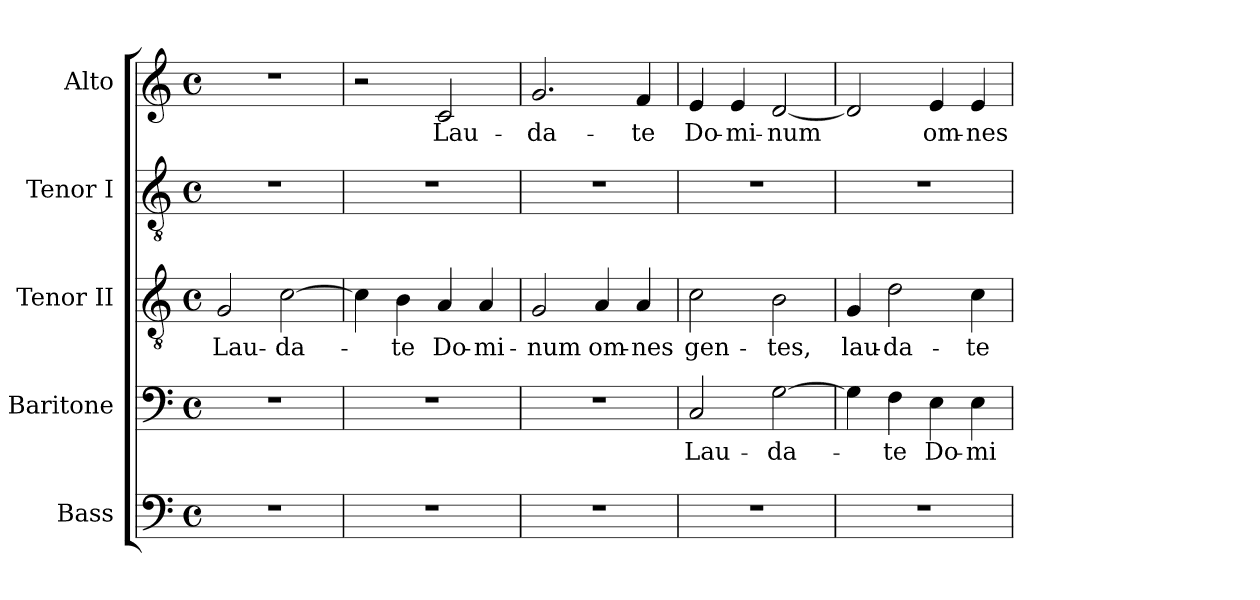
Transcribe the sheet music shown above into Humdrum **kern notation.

**kern	**kern	**text	**kern	**text	**kern	**kern	**text
*part5	*part4	*part4	*part3	*part3	*part2	*part1	*part1
*staff5	*staff4	*staff4	*staff3	*staff3	*staff2	*staff1	*staff1
*I"Bass	*I"Baritone	*	*I"Tenor II	*	*I"Tenor I	*I"Alto	*
!!LO:PB:g=z
*clefF4	*clefF4	*	*clefGv2	*	*clefGv2	*clefG2	*
*	*ITrd7c12	*	*	*	*	*	*
*k[]	*k[]	*	*k[]	*	*k[]	*k[]	*
*C:	*C:	*	*C:	*	*C:	*C:	*
*M4/4	*M4/4	*	*M4/4	*	*M4/4	*M4/4	*
*met(c)	*met(c)	*	*met(c)	*	*met(c)	*met(c)	*
=1	=1	=1	=1	=1	=1	=1	=1
!	!	!	!	!LO:LY:b:color=#000000	!	!	!
1r	1r	.	2Gi/	Lau-	1r	1r	.
!	!	!	!	!LO:LY:b:color=#000000	!	!	!
.	.	.	[>2ci\	-da-	.	.	.
=2	=2	=2	=2	=2	=2	=2	=2
1r	1r	.	4ci\]	.	1r	2r	.
!	!	!	!	!LO:LY:b:color=#000000	!	!	!
.	.	.	4Bi\	-te	.	.	.
!	!	!	!	!LO:LY:b:color=#000000	!	!	!
!	!	!	!	!	!	!	!LO:LY:b:color=#000000
.	.	.	4Ai/	Do-	.	2ci/	Lau-
!	!	!	!	!LO:LY:b:color=#000000	!	!	!
.	.	.	4Ai/	-mi-	.	.	.
=3	=3	=3	=3	=3	=3	=3	=3
!	!	!	!	!LO:LY:b:color=#000000	!	!	!
!	!	!	!	!	!	!	!LO:LY:b:color=#000000
1r	1r	.	2Gi/	-num	1r	2.gi/	-da-
!	!	!	!	!LO:LY:b:color=#000000	!	!	!
.	.	.	4Ai/	om-	.	.	.
!	!	!	!	!LO:LY:b:color=#000000	!	!	!
!	!	!	!	!	!	!	!LO:LY:b:color=#000000
.	.	.	4Ai/	-nes	.	4fi/	-te
=4	=4	=4	=4	=4	=4	=4	=4
!	!	!LO:LY:b:color=#000000	!	!	!	!	!
!	!	!	!	!LO:LY:b:color=#000000	!	!	!
!	!	!	!	!	!	!	!LO:LY:b:color=#000000
1r	2CCi/	Lau-	2ci\	gen-	1r	4ei/	Do-
!	!	!	!	!	!	!	!LO:LY:b:color=#000000
.	.	.	.	.	.	4ei/	-mi-
!	!	!LO:LY:b:color=#000000	!	!	!	!	!
!	!	!	!	!LO:LY:b:color=#000000	!	!	!
!	!	!	!	!	!	!	!LO:LY:b:color=#000000
.	[>2GGi\	-da-	2Bi\	-tes,	.	[<2di/	-num
=5	=5	=5	=5	=5	=5	=5	=5
!	!	!	!	!LO:LY:b:color=#000000	!	!	!
1r	4GGi\]	.	4Gi/	lau-	1r	2di/]	.
!	!	!LO:LY:b:color=#000000	!	!	!	!	!
!	!	!	!	!LO:LY:b:color=#000000	!	!	!
.	4FFi\	-te	2di\	-da-	.	.	.
!	!	!LO:LY:b:color=#000000	!	!	!	!	!
!	!	!	!	!	!	!	!LO:LY:b:color=#000000
.	4EEi\	Do-	.	.	.	4ei/	om-
!	!	!LO:LY:b:color=#000000	!	!	!	!	!
!	!	!	!	!LO:LY:b:color=#000000	!	!	!
!	!	!	!	!	!	!	!LO:LY:b:color=#000000
.	4EEi\	-mi-	4ci\	-te	.	4ei/	-nes
=	=	=	=	=	=	=	=
*-	*-	*-	*-	*-	*-	*-	*-
